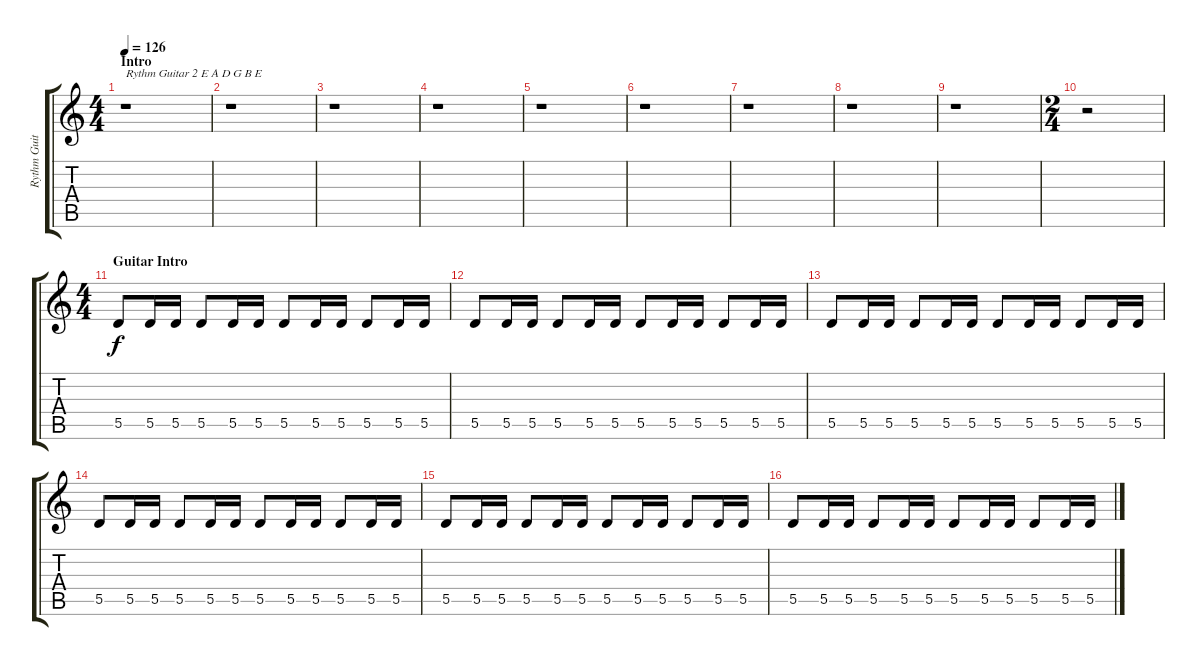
\track ("Rythm Guitar 1" "Rythm Guit") {instrument distortionguitar}
\staff {score tabs}
\tuning (E4 B3 G3 D3 A2 E2) {hide}
\ts (4 4)
\section ("" "Intro")
\tempo 126
\clef g2
\ks c
r.1{txt "Rythm Guitar 2 E A D G B E" dy f instrument distortionguitar} |
r.1 |
r.1 |
r.1 |
r.1 |
r.1 |
r.1 |
r.1 |
r.1 |
\ts (2 4)
r.2 |
\ts (4 4)
\section ("" "Guitar Intro")
5.5.8 5.5.16 5.5.16 5.5.8 5.5.16 5.5.16 5.5.8 5.5.16 5.5.16 5.5.8 5.5.16 5.5.16 |
5.5.8 5.5.16 5.5.16 5.5.8 5.5.16 5.5.16 5.5.8 5.5.16 5.5.16 5.5.8 5.5.16 5.5.16 |
5.5.8 5.5.16 5.5.16 5.5.8 5.5.16 5.5.16 5.5.8 5.5.16 5.5.16 5.5.8 5.5.16 5.5.16 |
5.5.8 5.5.16 5.5.16 5.5.8 5.5.16 5.5.16 5.5.8 5.5.16 5.5.16 5.5.8 5.5.16 5.5.16 |
5.5.8 5.5.16 5.5.16 5.5.8 5.5.16 5.5.16 5.5.8 5.5.16 5.5.16 5.5.8 5.5.16 5.5.16 |
5.5.8 5.5.16 5.5.16 5.5.8 5.5.16 5.5.16 5.5.8 5.5.16 5.5.16 5.5.8 5.5.16 5.5.16
